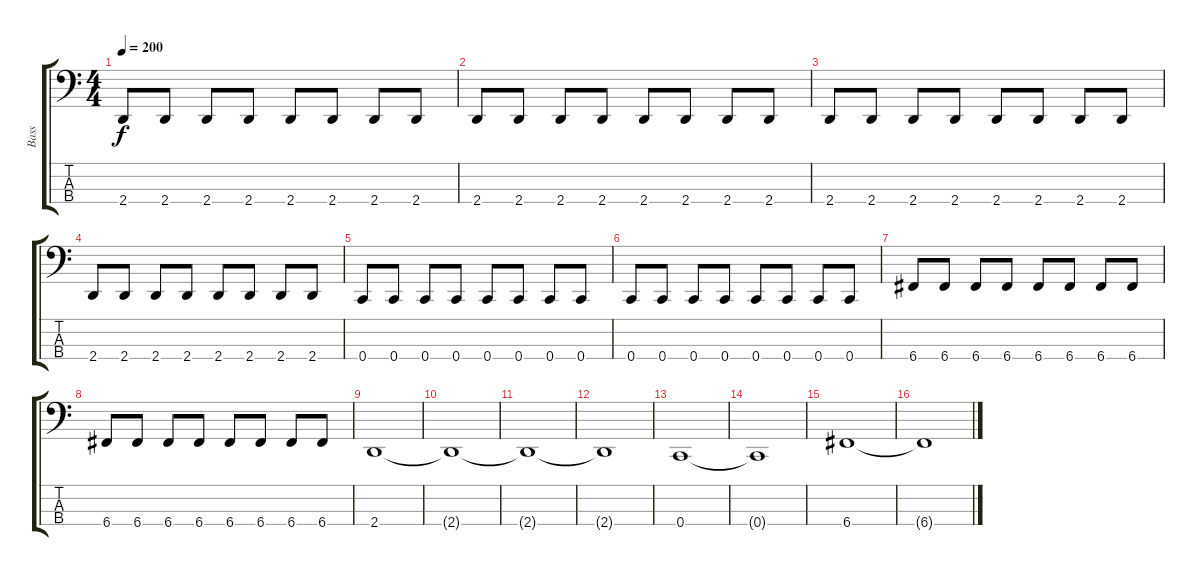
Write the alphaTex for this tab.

\track ("Bass" "Bass") {instrument electricbasspick}
\staff {score tabs}
\tuning (F2 C2 G1 C1) {hide}
\ts (4 4)
\tempo 200
\clef f4
\ks c
2.4.8{dy f} 2.4.8 2.4.8 2.4.8 2.4.8 2.4.8 2.4.8 2.4.8 |
2.4.8 2.4.8 2.4.8 2.4.8 2.4.8 2.4.8 2.4.8 2.4.8 |
2.4.8 2.4.8 2.4.8 2.4.8 2.4.8 2.4.8 2.4.8 2.4.8 |
2.4.8 2.4.8 2.4.8 2.4.8 2.4.8 2.4.8 2.4.8 2.4.8 |
0.4.8 0.4.8 0.4.8 0.4.8 0.4.8 0.4.8 0.4.8 0.4.8 |
0.4.8 0.4.8 0.4.8 0.4.8 0.4.8 0.4.8 0.4.8 0.4.8 |
6.4.8 6.4.8 6.4.8 6.4.8 6.4.8 6.4.8 6.4.8 6.4.8 |
6.4.8 6.4.8 6.4.8 6.4.8 6.4.8 6.4.8 6.4.8 6.4.8 |
2.4.1 |
2.4{t}.1 |
2.4{t}.1 |
2.4{t}.1 |
0.4.1 |
0.4{t}.1 |
6.4.1 |
6.4{t}.1
